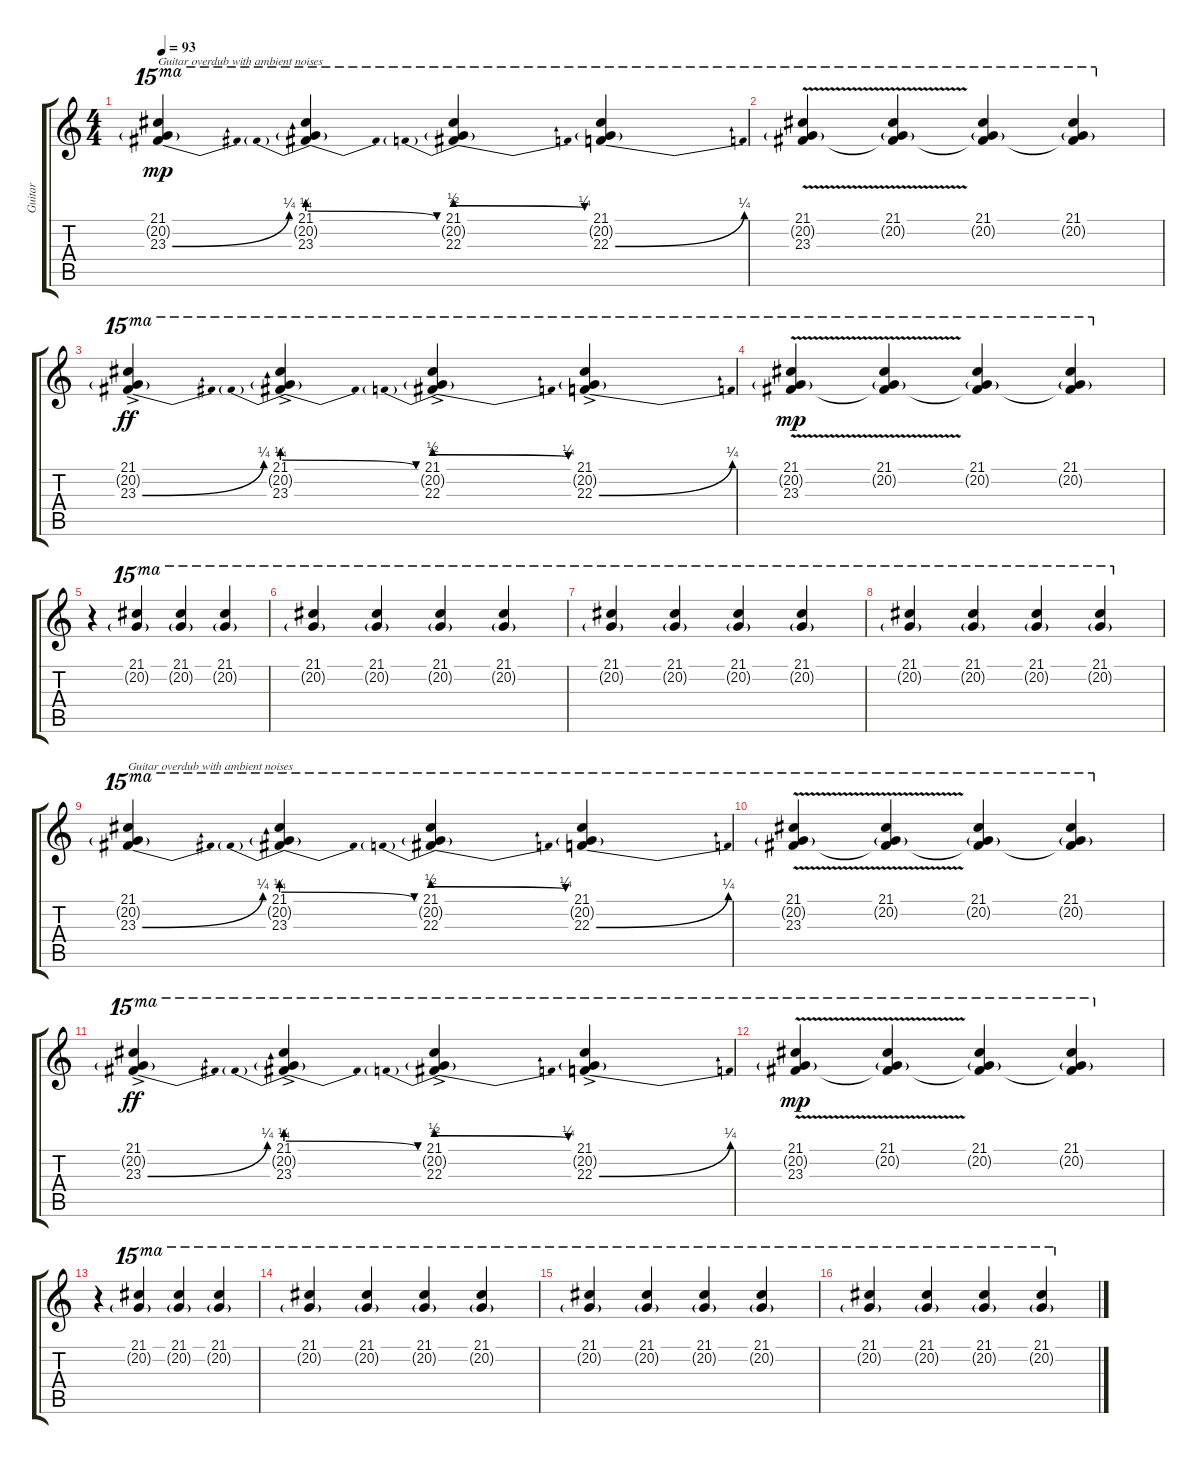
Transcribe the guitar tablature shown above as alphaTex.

\track ("Guitar" "Guitar") {instrument overdrivenguitar}
\staff {score tabs}
\tuning (E4 B3 G3 D3 A2 E2) {hide}
\ts (4 4)
\tempo 93
\clef g2
\ks c
(21.1 20.2{g} 23.3{be (bend 0 0 60 1)}).4{ot 15ma txt "Guitar overdub with ambient noises" dy mp} (21.1 20.2{g} 23.3{be (prebendrelease 0 1 60 0)}).4{ot 15ma} (21.1 20.2{g} 22.3{be (prebendrelease 0 2 60 1)}).4{ot 15ma} (21.1 20.2{g} 22.3{be (bend 0 0 60 1)}).4{ot 15ma} |
(21.1 20.2{g} 23.3{v}).4{ot 15ma} (21.1 20.2{g} 23.3{t}).4{ot 15ma} (21.1 20.2{g} 23.3{t}).4{ot 15ma} (21.1 20.2{g} 23.3{t}).4{ot 15ma} |
(21.1 20.2{g} 23.3{be (bend 0 0 60 1) ac}).4{ot 15ma dy ff} (21.1 20.2{g} 23.3{be (prebendrelease 0 1 60 0) ac}).4{ot 15ma} (21.1 20.2{g} 22.3{be (prebendrelease 0 2 60 1) ac}).4{ot 15ma} (21.1 20.2{g} 22.3{be (bend 0 0 60 1) ac}).4{ot 15ma} |
(21.1 20.2{g} 23.3{v}).4{ot 15ma dy mp} (21.1 20.2{g} 23.3{t}).4{ot 15ma} (21.1 20.2{g} 23.3{t}).4{ot 15ma} (21.1 20.2{g} 23.3{t}).4{ot 15ma} |
r.4 (21.1 20.2{g}).4{ot 15ma} (21.1 20.2{g}).4{ot 15ma} (21.1 20.2{g}).4{ot 15ma} |
(21.1 20.2{g}).4{ot 15ma} (21.1 20.2{g}).4{ot 15ma} (21.1 20.2{g}).4{ot 15ma} (21.1 20.2{g}).4{ot 15ma} |
(21.1 20.2{g}).4{ot 15ma} (21.1 20.2{g}).4{ot 15ma} (21.1 20.2{g}).4{ot 15ma} (21.1 20.2{g}).4{ot 15ma} |
(21.1 20.2{g}).4{ot 15ma} (21.1 20.2{g}).4{ot 15ma} (21.1 20.2{g}).4{ot 15ma} (21.1 20.2{g}).4{ot 15ma} |
(21.1 20.2{g} 23.3{be (bend 0 0 60 1)}).4{ot 15ma txt "Guitar overdub with ambient noises"} (21.1 20.2{g} 23.3{be (prebendrelease 0 1 60 0)}).4{ot 15ma} (21.1 20.2{g} 22.3{be (prebendrelease 0 2 60 1)}).4{ot 15ma} (21.1 20.2{g} 22.3{be (bend 0 0 60 1)}).4{ot 15ma} |
(21.1 20.2{g} 23.3{v}).4{ot 15ma} (21.1 20.2{g} 23.3{t}).4{ot 15ma} (21.1 20.2{g} 23.3{t}).4{ot 15ma} (21.1 20.2{g} 23.3{t}).4{ot 15ma} |
(21.1 20.2{g} 23.3{be (bend 0 0 60 1) ac}).4{ot 15ma dy ff} (21.1 20.2{g} 23.3{be (prebendrelease 0 1 60 0) ac}).4{ot 15ma} (21.1 20.2{g} 22.3{be (prebendrelease 0 2 60 1) ac}).4{ot 15ma} (21.1 20.2{g} 22.3{be (bend 0 0 60 1) ac}).4{ot 15ma} |
(21.1 20.2{g} 23.3{v}).4{ot 15ma dy mp} (21.1 20.2{g} 23.3{t}).4{ot 15ma} (21.1 20.2{g} 23.3{t}).4{ot 15ma} (21.1 20.2{g} 23.3{t}).4{ot 15ma} |
r.4 (21.1 20.2{g}).4{ot 15ma} (21.1 20.2{g}).4{ot 15ma} (21.1 20.2{g}).4{ot 15ma} |
(21.1 20.2{g}).4{ot 15ma} (21.1 20.2{g}).4{ot 15ma} (21.1 20.2{g}).4{ot 15ma} (21.1 20.2{g}).4{ot 15ma} |
(21.1 20.2{g}).4{ot 15ma} (21.1 20.2{g}).4{ot 15ma} (21.1 20.2{g}).4{ot 15ma} (21.1 20.2{g}).4{ot 15ma} |
(21.1 20.2{g}).4{ot 15ma} (21.1 20.2{g}).4{ot 15ma} (21.1 20.2{g}).4{ot 15ma} (21.1 20.2{g}).4{ot 15ma}
